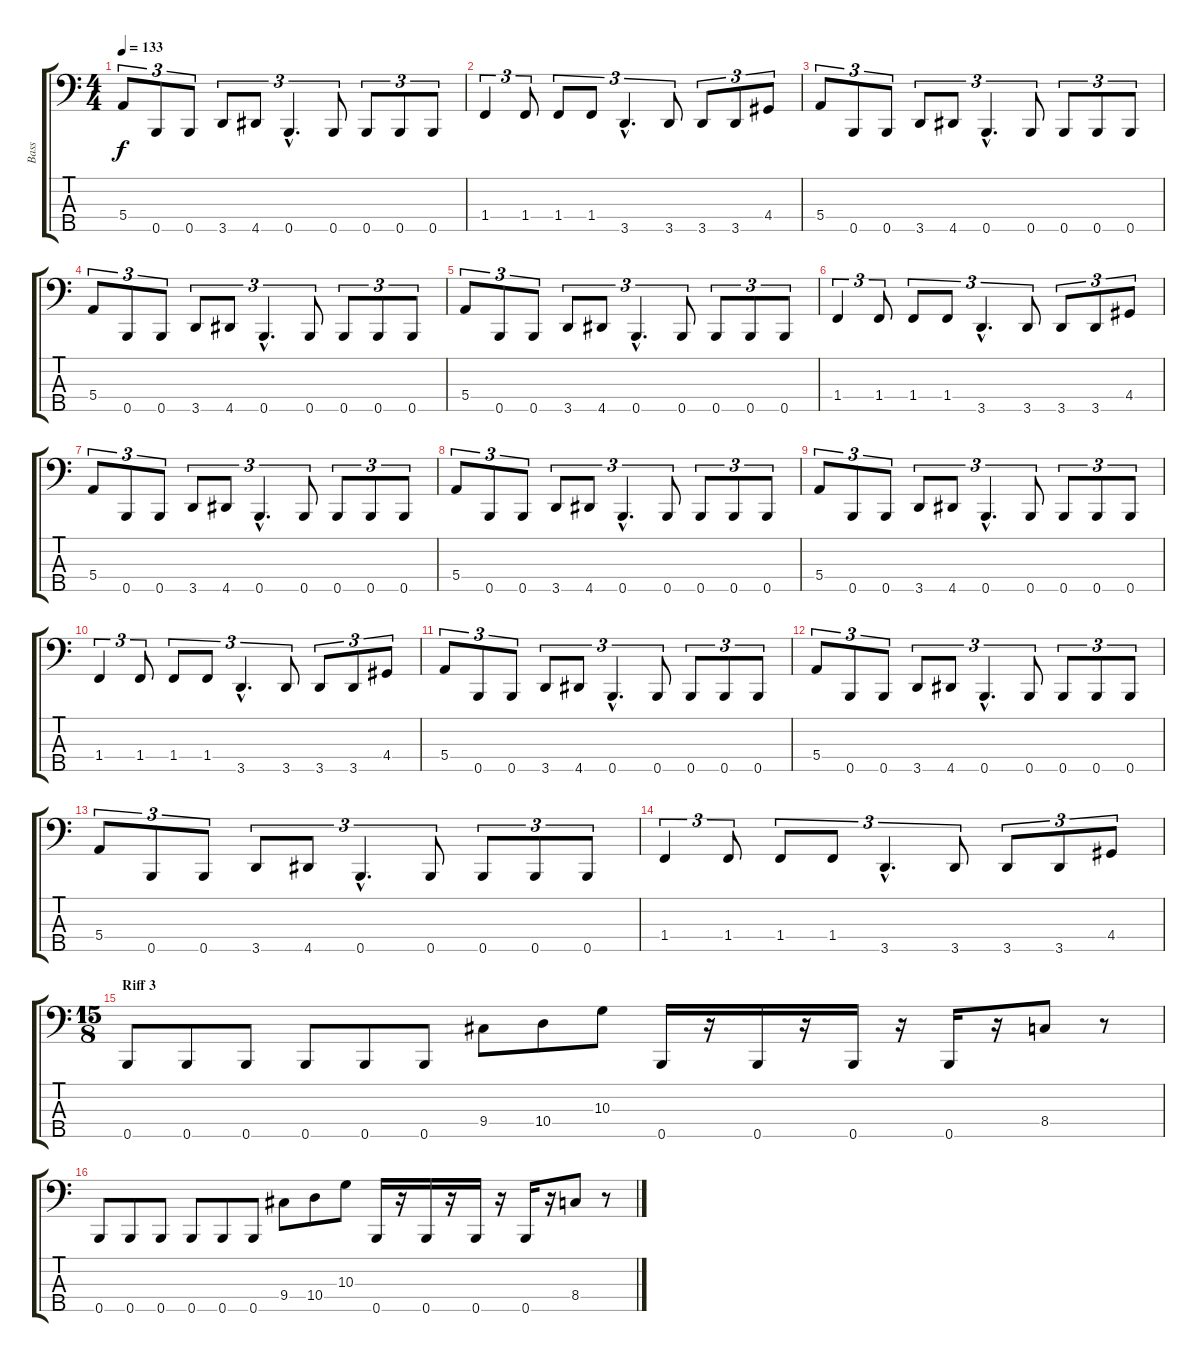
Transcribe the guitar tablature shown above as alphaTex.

\track ("Bass" "Bass") {instrument electricbassfinger}
\staff {score tabs}
\tuning (G2 D2 A1 E1 B0) {hide}
\ts (4 4)
\tempo 133
\clef f4
\ks c
5.4.8{tu (3 2) dy f} 0.5.8{tu (3 2)} 0.5.8{tu (3 2)} 3.5.8{tu (3 2)} 4.5.8{tu (3 2)} 0.5{hac}.4{d tu (3 2)} 0.5.8{tu (3 2)} 0.5.8{tu (3 2)} 0.5.8{tu (3 2)} 0.5.8{tu (3 2)} |
1.4.4{tu (3 2)} 1.4.8{tu (3 2)} 1.4.8{tu (3 2)} 1.4.8{tu (3 2)} 3.5{hac}.4{d tu (3 2)} 3.5.8{tu (3 2)} 3.5.8{tu (3 2)} 3.5.8{tu (3 2)} 4.4.8{tu (3 2)} |
5.4.8{tu (3 2)} 0.5.8{tu (3 2)} 0.5.8{tu (3 2)} 3.5.8{tu (3 2)} 4.5.8{tu (3 2)} 0.5{hac}.4{d tu (3 2)} 0.5.8{tu (3 2)} 0.5.8{tu (3 2)} 0.5.8{tu (3 2)} 0.5.8{tu (3 2)} |
5.4.8{tu (3 2)} 0.5.8{tu (3 2)} 0.5.8{tu (3 2)} 3.5.8{tu (3 2)} 4.5.8{tu (3 2)} 0.5{hac}.4{d tu (3 2)} 0.5.8{tu (3 2)} 0.5.8{tu (3 2)} 0.5.8{tu (3 2)} 0.5.8{tu (3 2)} |
5.4.8{tu (3 2)} 0.5.8{tu (3 2)} 0.5.8{tu (3 2)} 3.5.8{tu (3 2)} 4.5.8{tu (3 2)} 0.5{hac}.4{d tu (3 2)} 0.5.8{tu (3 2)} 0.5.8{tu (3 2)} 0.5.8{tu (3 2)} 0.5.8{tu (3 2)} |
1.4.4{tu (3 2)} 1.4.8{tu (3 2)} 1.4.8{tu (3 2)} 1.4.8{tu (3 2)} 3.5{hac}.4{d tu (3 2)} 3.5.8{tu (3 2)} 3.5.8{tu (3 2)} 3.5.8{tu (3 2)} 4.4.8{tu (3 2)} |
5.4.8{tu (3 2)} 0.5.8{tu (3 2)} 0.5.8{tu (3 2)} 3.5.8{tu (3 2)} 4.5.8{tu (3 2)} 0.5{hac}.4{d tu (3 2)} 0.5.8{tu (3 2)} 0.5.8{tu (3 2)} 0.5.8{tu (3 2)} 0.5.8{tu (3 2)} |
5.4.8{tu (3 2)} 0.5.8{tu (3 2)} 0.5.8{tu (3 2)} 3.5.8{tu (3 2)} 4.5.8{tu (3 2)} 0.5{hac}.4{d tu (3 2)} 0.5.8{tu (3 2)} 0.5.8{tu (3 2)} 0.5.8{tu (3 2)} 0.5.8{tu (3 2)} |
5.4.8{tu (3 2)} 0.5.8{tu (3 2)} 0.5.8{tu (3 2)} 3.5.8{tu (3 2)} 4.5.8{tu (3 2)} 0.5{hac}.4{d tu (3 2)} 0.5.8{tu (3 2)} 0.5.8{tu (3 2)} 0.5.8{tu (3 2)} 0.5.8{tu (3 2)} |
1.4.4{tu (3 2)} 1.4.8{tu (3 2)} 1.4.8{tu (3 2)} 1.4.8{tu (3 2)} 3.5{hac}.4{d tu (3 2)} 3.5.8{tu (3 2)} 3.5.8{tu (3 2)} 3.5.8{tu (3 2)} 4.4.8{tu (3 2)} |
5.4.8{tu (3 2)} 0.5.8{tu (3 2)} 0.5.8{tu (3 2)} 3.5.8{tu (3 2)} 4.5.8{tu (3 2)} 0.5{hac}.4{d tu (3 2)} 0.5.8{tu (3 2)} 0.5.8{tu (3 2)} 0.5.8{tu (3 2)} 0.5.8{tu (3 2)} |
5.4.8{tu (3 2)} 0.5.8{tu (3 2)} 0.5.8{tu (3 2)} 3.5.8{tu (3 2)} 4.5.8{tu (3 2)} 0.5{hac}.4{d tu (3 2)} 0.5.8{tu (3 2)} 0.5.8{tu (3 2)} 0.5.8{tu (3 2)} 0.5.8{tu (3 2)} |
5.4.8{tu (3 2)} 0.5.8{tu (3 2)} 0.5.8{tu (3 2)} 3.5.8{tu (3 2)} 4.5.8{tu (3 2)} 0.5{hac}.4{d tu (3 2)} 0.5.8{tu (3 2)} 0.5.8{tu (3 2)} 0.5.8{tu (3 2)} 0.5.8{tu (3 2)} |
1.4.4{tu (3 2)} 1.4.8{tu (3 2)} 1.4.8{tu (3 2)} 1.4.8{tu (3 2)} 3.5{hac}.4{d tu (3 2)} 3.5.8{tu (3 2)} 3.5.8{tu (3 2)} 3.5.8{tu (3 2)} 4.4.8{tu (3 2)} |
\ts (15 8)
\section ("" "Riff 3")
0.5.8 0.5.8 0.5.8 0.5.8 0.5.8 0.5.8 9.4.8 10.4.8 10.3.8 0.5.16 r.16 0.5.16 r.16 0.5.16 r.16 0.5.16 r.16 8.4.8 r.8 |
0.5.8 0.5.8 0.5.8 0.5.8 0.5.8 0.5.8 9.4.8 10.4.8 10.3.8 0.5.16 r.16 0.5.16 r.16 0.5.16 r.16 0.5.16 r.16 8.4.8 r.8
